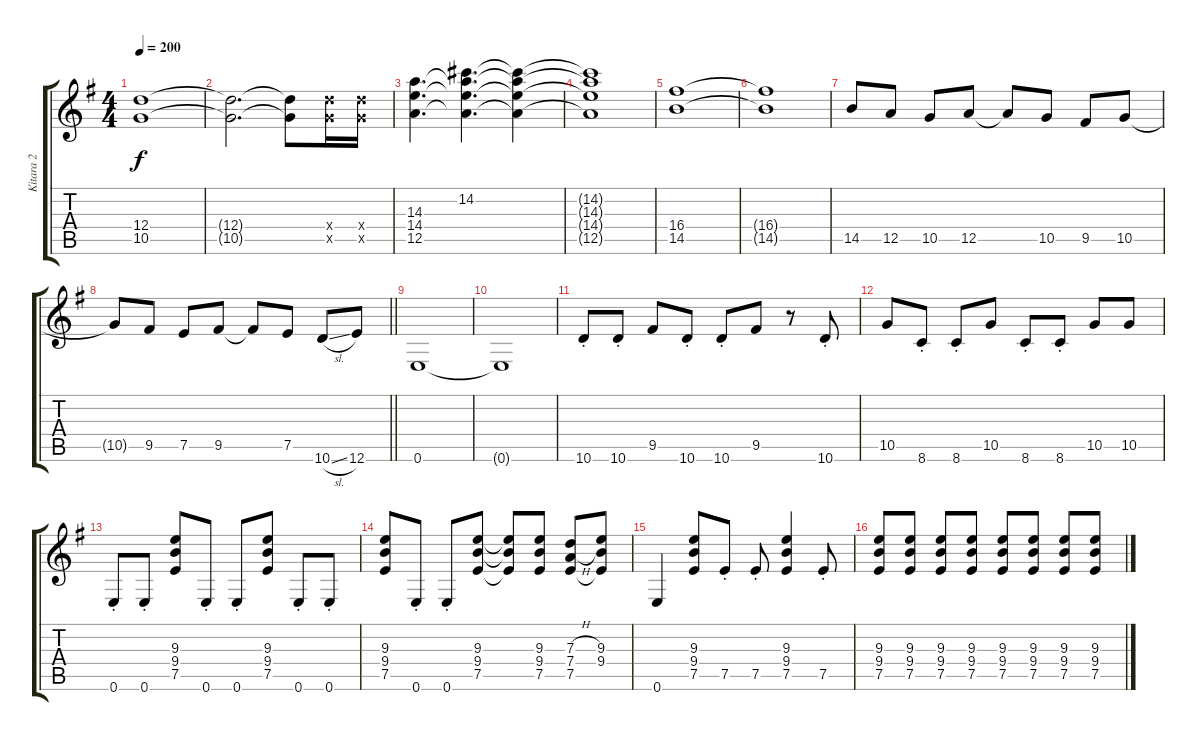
\track ("Kitara 2" "Kitara 2") {instrument distortionguitar}
\staff {score tabs}
\tuning (E4 B3 G3 D3 A2 E2) {hide}
\ts (4 4)
\tempo 200
\clef g2
\ks g
(12.4 10.5).1{dy f} |
(12.4{t} 10.5{t}).2{d} (12.4{t} 10.5{t}).8 (12.4{x} 10.5{x}).16 (12.4{x} 10.5{x}).16 |
(14.3 14.4 12.5).4{d} (14.2 14.3{t} 14.4{t} 12.5{t}).4{d} (14.2{t} 14.3{t} 14.4{t} 12.5{t}).4 |
(14.2{t} 14.3{t} 14.4{t} 12.5{t}).1 |
(16.4 14.5).1 |
(16.4{t} 14.5{t}).1 |
14.5.8 12.5.8 10.5.8 12.5.8 12.5{t}.8 10.5.8 9.5.8 10.5.8 |
\barLineRight lightlight
10.5{t}.8 9.5.8 7.5.8 9.5.8 9.5{t}.8 7.5.8 10.6{sl}.8 12.6.8 |
0.6.1 |
0.6{t}.1 |
10.6{st}.8 10.6{st}.8 9.5.8 10.6{st}.8 10.6{st}.8 9.5.8 r.8 10.6{st}.8 |
10.5.8 8.6{st}.8 8.6{st}.8 10.5.8 8.6{st}.8 8.6{st}.8 10.5.8 10.5.8 |
0.6{st}.8 0.6{st}.8 (9.3 9.4 7.5).8 0.6{st}.8 0.6{st}.8 (9.3 9.4 7.5).8 0.6{st}.8 0.6{st}.8 |
(9.3 9.4 7.5).8 0.6{st}.8 0.6{st}.8 (9.3 9.4 7.5).8 (9.3{t} 9.4{t} 7.5{t}).8 (9.3 9.4 7.5).8 (7.3{h} 7.4{h} 7.5).8 (9.3 9.4 7.5{t}).8 |
0.6.4 (9.3 9.4 7.5).8 7.5{st}.8 7.5{st}.8 (9.3 9.4 7.5).4 7.5{st}.8 |
(9.3 9.4 7.5).8 (9.3 9.4 7.5).8 (9.3 9.4 7.5).8 (9.3 9.4 7.5).8 (9.3 9.4 7.5).8 (9.3 9.4 7.5).8 (9.3 9.4 7.5).8 (9.3 9.4 7.5).8
